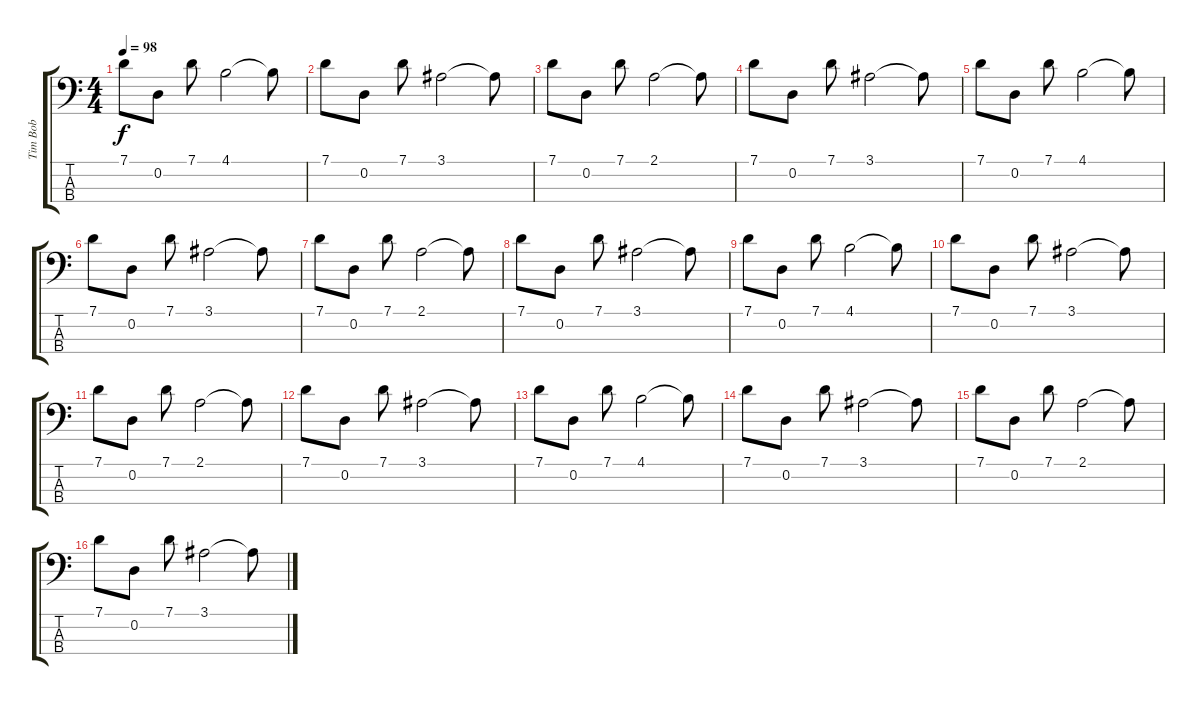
\track ("Tim Bob" "Tim Bob") {instrument slapbass1}
\staff {score tabs}
\tuning (G2 D2 A1 E1) {hide}
\ts (4 4)
\tempo 98
\clef f4
\ks c
7.1.8{dy f instrument slapbass1} 0.2.8 7.1.8 4.1.2 4.1{t}.8 |
7.1.8 0.2.8 7.1.8 3.1.2 3.1{t}.8 |
7.1.8 0.2.8 7.1.8 2.1.2 2.1{t}.8 |
7.1.8 0.2.8 7.1.8 3.1.2 3.1{t}.8 |
7.1.8 0.2.8 7.1.8 4.1.2 4.1{t}.8 |
7.1.8 0.2.8 7.1.8 3.1.2 3.1{t}.8 |
7.1.8 0.2.8 7.1.8 2.1.2 2.1{t}.8 |
7.1.8 0.2.8 7.1.8 3.1.2 3.1{t}.8 |
7.1.8 0.2.8 7.1.8 4.1.2 4.1{t}.8 |
7.1.8 0.2.8 7.1.8 3.1.2 3.1{t}.8 |
7.1.8 0.2.8 7.1.8 2.1.2 2.1{t}.8 |
7.1.8 0.2.8 7.1.8 3.1.2 3.1{t}.8 |
7.1.8 0.2.8 7.1.8 4.1.2 4.1{t}.8 |
7.1.8 0.2.8 7.1.8 3.1.2 3.1{t}.8 |
7.1.8 0.2.8 7.1.8 2.1.2 2.1{t}.8 |
7.1.8 0.2.8 7.1.8 3.1.2 3.1{t}.8
